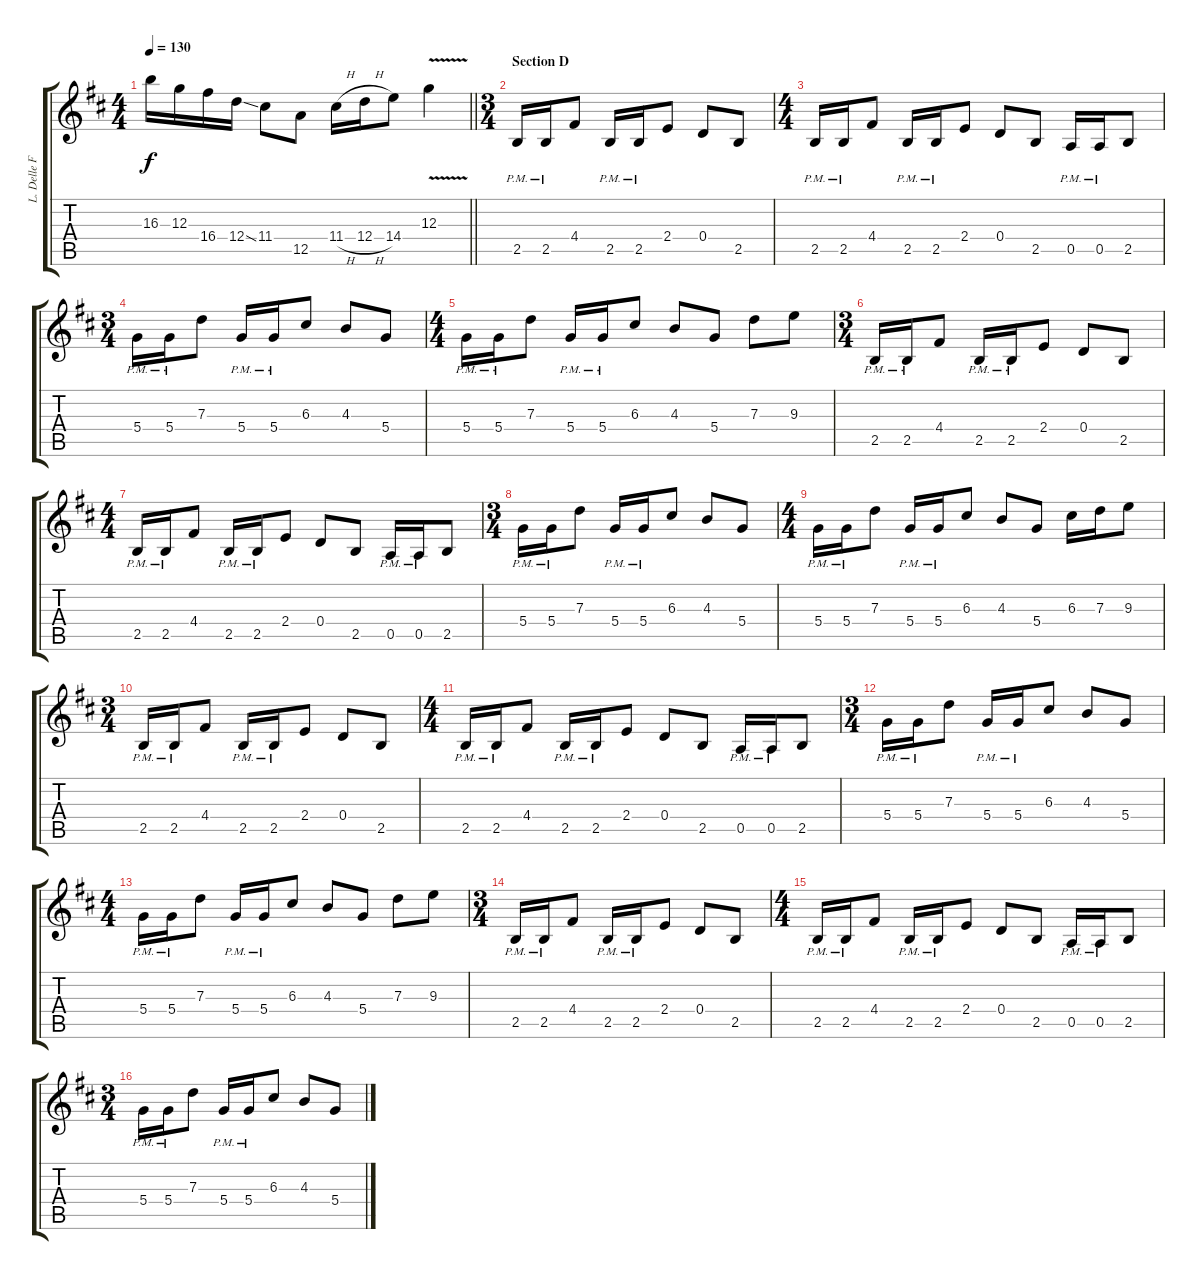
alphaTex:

\track ("L. Delle Fave (Dist. Guitar R)" "L. Delle F") {instrument overdrivenguitar}
\staff {score tabs}
\tuning (E4 B3 G3 D3 A2 E2) {hide}
\ts (4 4)
\tempo 130
\clef g2
\barLineRight lightlight
\ks bminor
16.3.16{dy f} 12.3.16 16.4.16 12.4{ss}.16 11.4.8 12.5.8 11.4{h}.16 12.4{h}.16 14.4.8 12.3{v}.4 |
\ts (3 4)
\section ("" "Section D")
2.5{pm}.16 2.5{pm}.16 4.4.8 2.5{pm}.16 2.5{pm}.16 2.4.8 0.4.8 2.5.8 |
\ts (4 4)
2.5{pm}.16 2.5{pm}.16 4.4.8 2.5{pm}.16 2.5{pm}.16 2.4.8 0.4.8 2.5.8 0.5{pm}.16 0.5{pm}.16 2.5.8 |
\ts (3 4)
5.4{pm}.16 5.4{pm}.16 7.3.8 5.4{pm}.16 5.4{pm}.16 6.3.8 4.3.8 5.4.8 |
\ts (4 4)
5.4{pm}.16 5.4{pm}.16 7.3.8 5.4{pm}.16 5.4{pm}.16 6.3.8 4.3.8 5.4.8 7.3.8 9.3.8 |
\ts (3 4)
2.5{pm}.16 2.5{pm}.16 4.4.8 2.5{pm}.16 2.5{pm}.16 2.4.8 0.4.8 2.5.8 |
\ts (4 4)
2.5{pm}.16 2.5{pm}.16 4.4.8 2.5{pm}.16 2.5{pm}.16 2.4.8 0.4.8 2.5.8 0.5{pm}.16 0.5{pm}.16 2.5.8 |
\ts (3 4)
5.4{pm}.16 5.4{pm}.16 7.3.8 5.4{pm}.16 5.4{pm}.16 6.3.8 4.3.8 5.4.8 |
\ts (4 4)
5.4{pm}.16 5.4{pm}.16 7.3.8 5.4{pm}.16 5.4{pm}.16 6.3.8 4.3.8 5.4.8 6.3.16 7.3.16 9.3.8 |
\ts (3 4)
2.5{pm}.16 2.5{pm}.16 4.4.8 2.5{pm}.16 2.5{pm}.16 2.4.8 0.4.8 2.5.8 |
\ts (4 4)
2.5{pm}.16 2.5{pm}.16 4.4.8 2.5{pm}.16 2.5{pm}.16 2.4.8 0.4.8 2.5.8 0.5{pm}.16 0.5{pm}.16 2.5.8 |
\ts (3 4)
5.4{pm}.16 5.4{pm}.16 7.3.8 5.4{pm}.16 5.4{pm}.16 6.3.8 4.3.8 5.4.8 |
\ts (4 4)
5.4{pm}.16 5.4{pm}.16 7.3.8 5.4{pm}.16 5.4{pm}.16 6.3.8 4.3.8 5.4.8 7.3.8 9.3.8 |
\ts (3 4)
2.5{pm}.16 2.5{pm}.16 4.4.8 2.5{pm}.16 2.5{pm}.16 2.4.8 0.4.8 2.5.8 |
\ts (4 4)
2.5{pm}.16 2.5{pm}.16 4.4.8 2.5{pm}.16 2.5{pm}.16 2.4.8 0.4.8 2.5.8 0.5{pm}.16 0.5{pm}.16 2.5.8 |
\ts (3 4)
5.4{pm}.16 5.4{pm}.16 7.3.8 5.4{pm}.16 5.4{pm}.16 6.3.8 4.3.8 5.4.8
